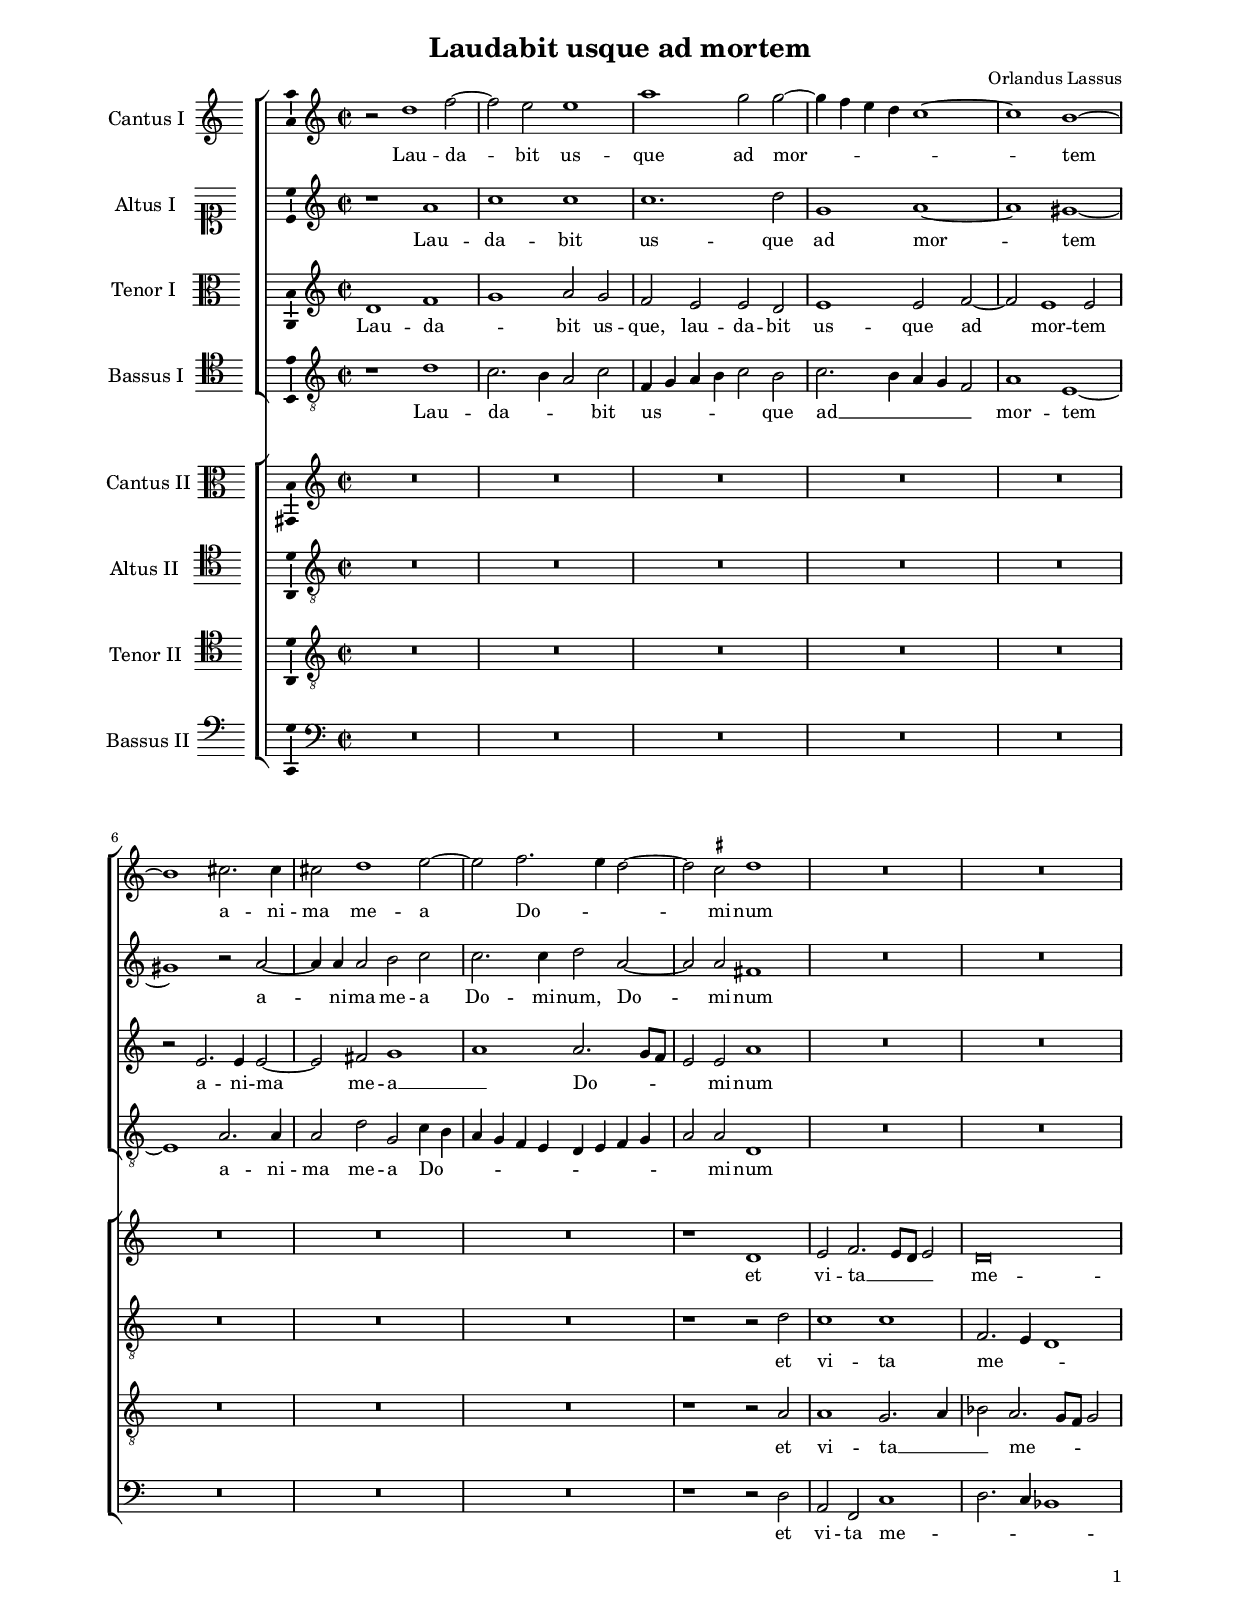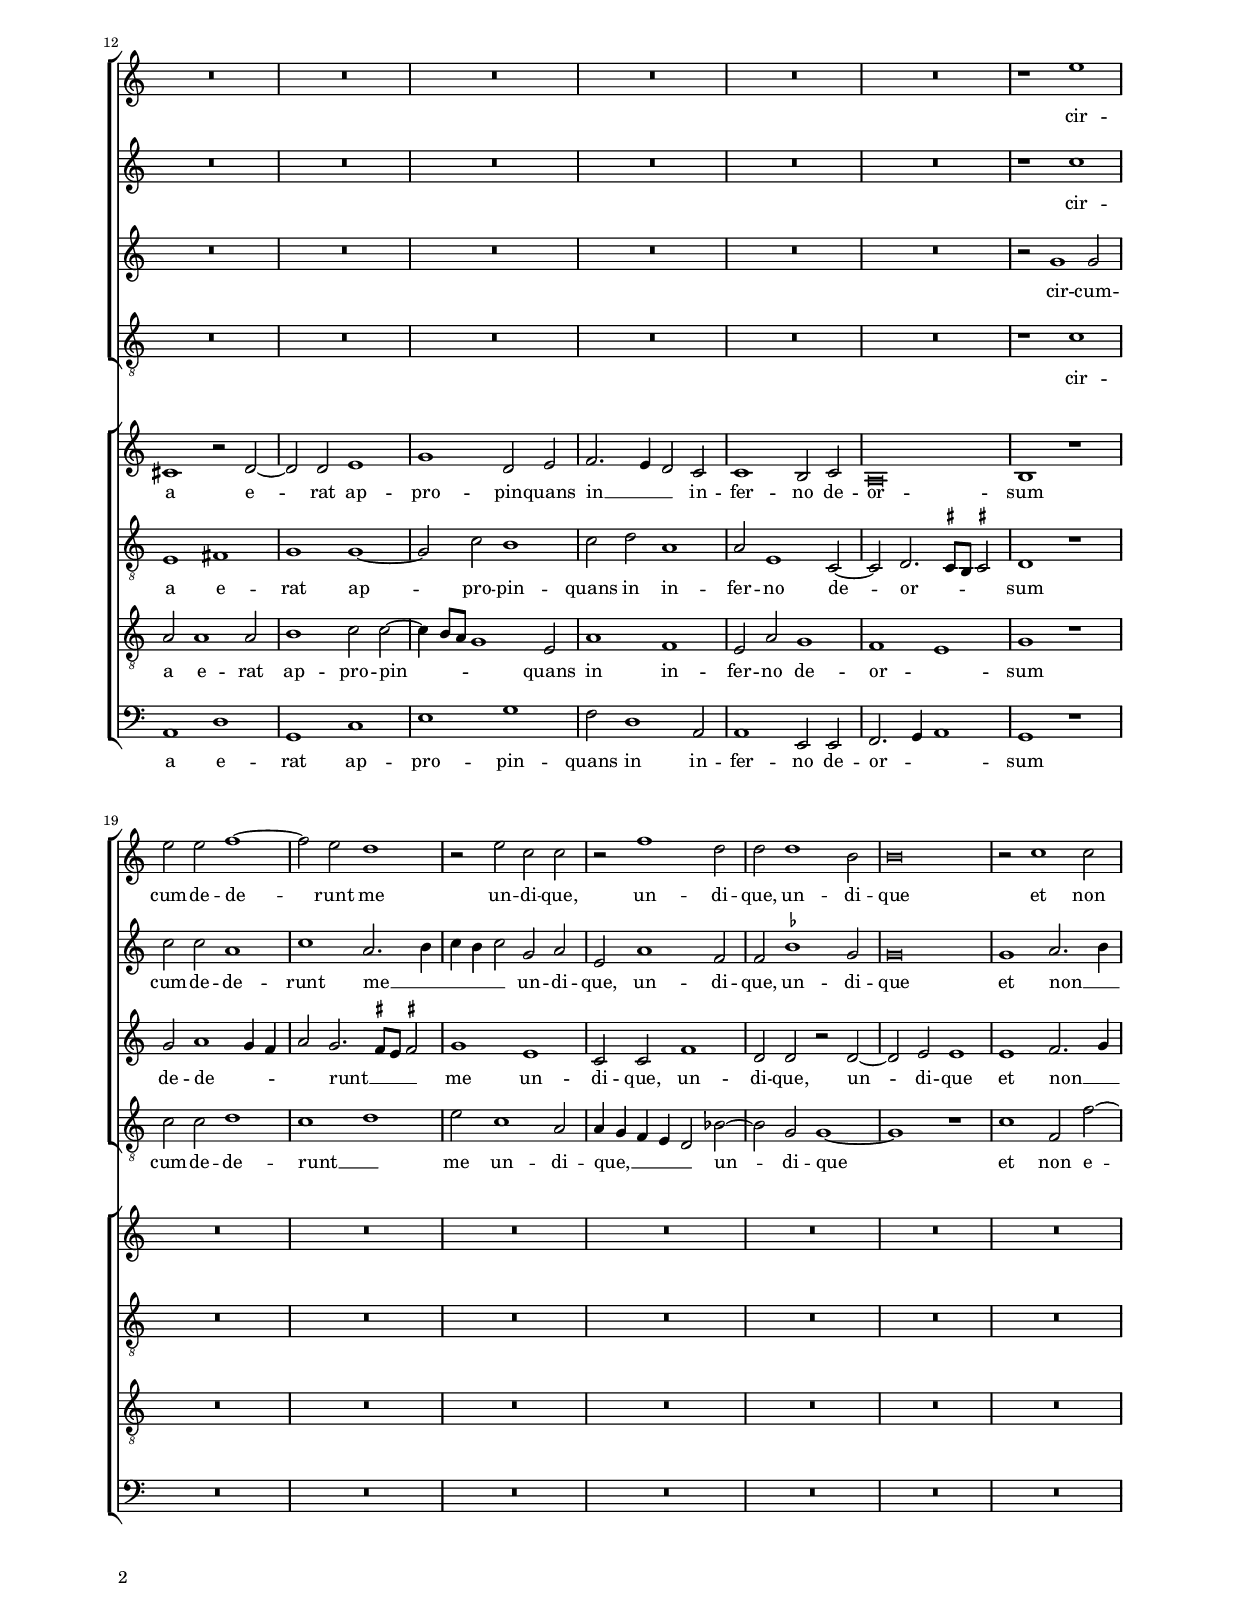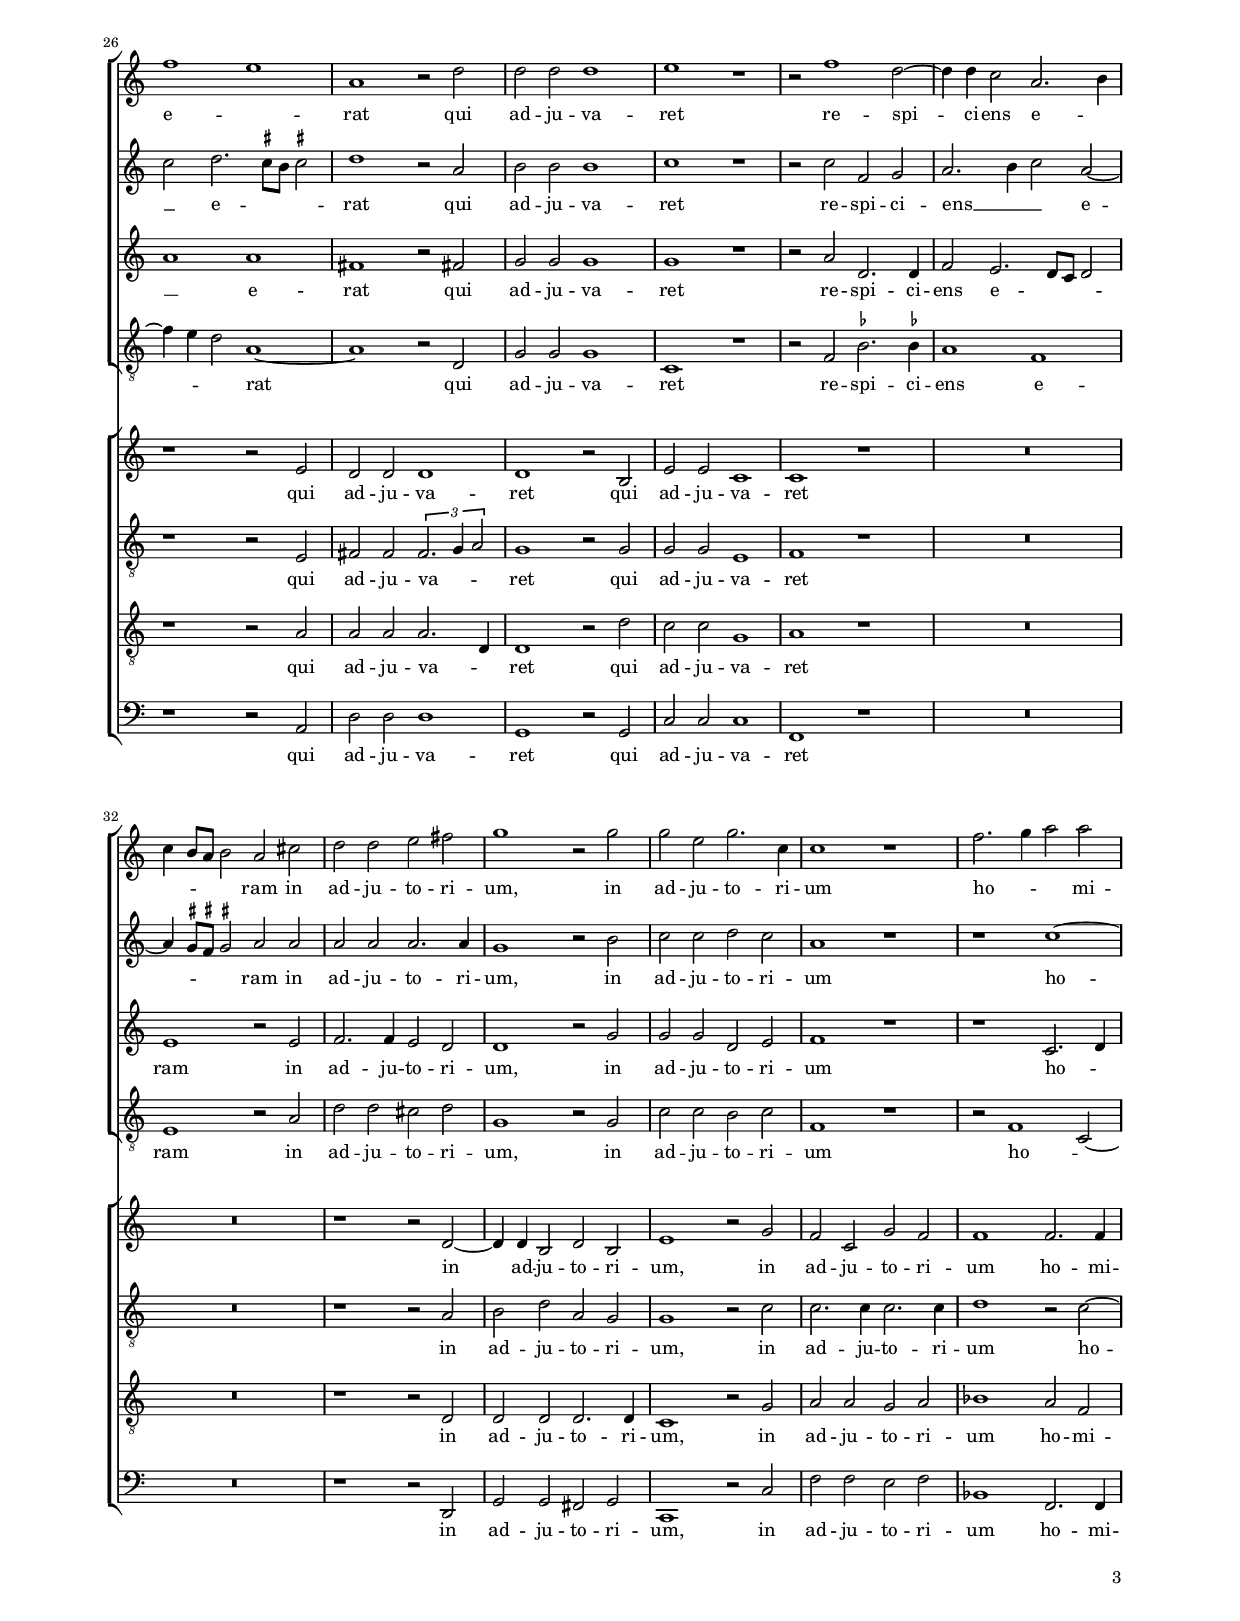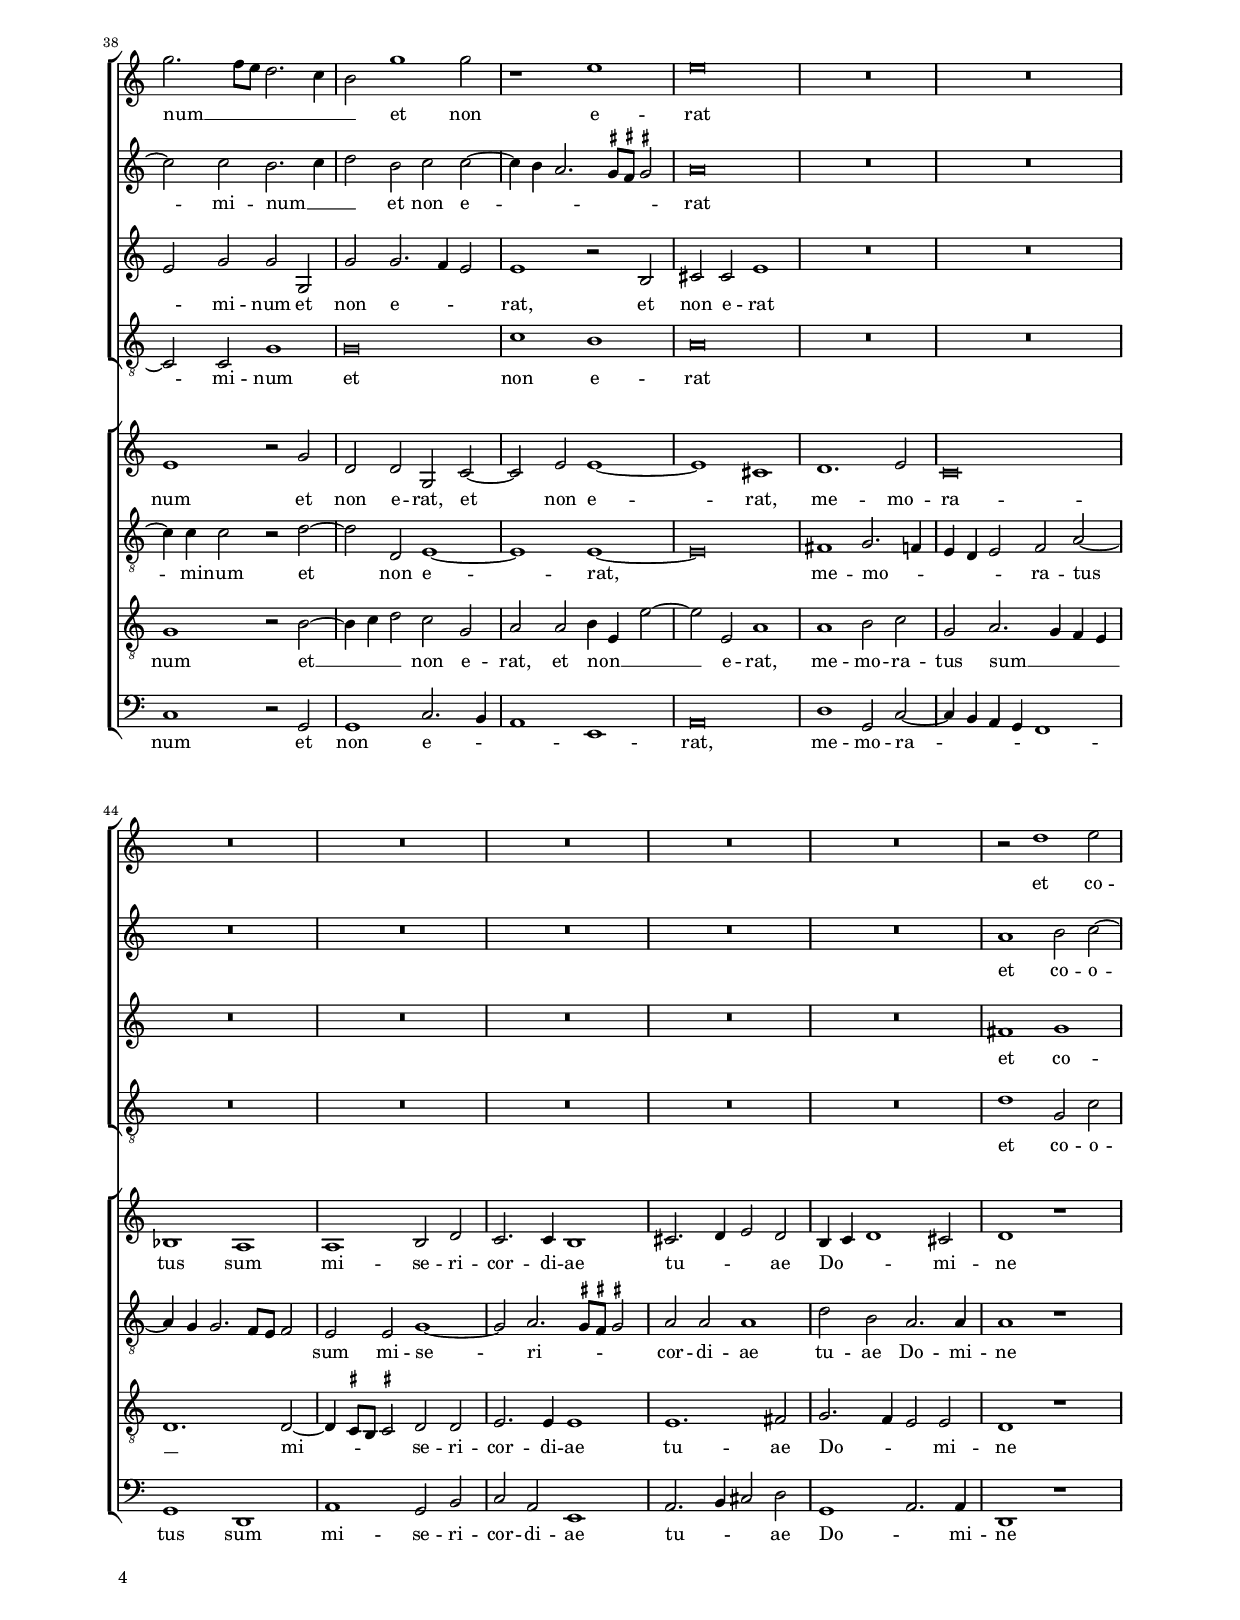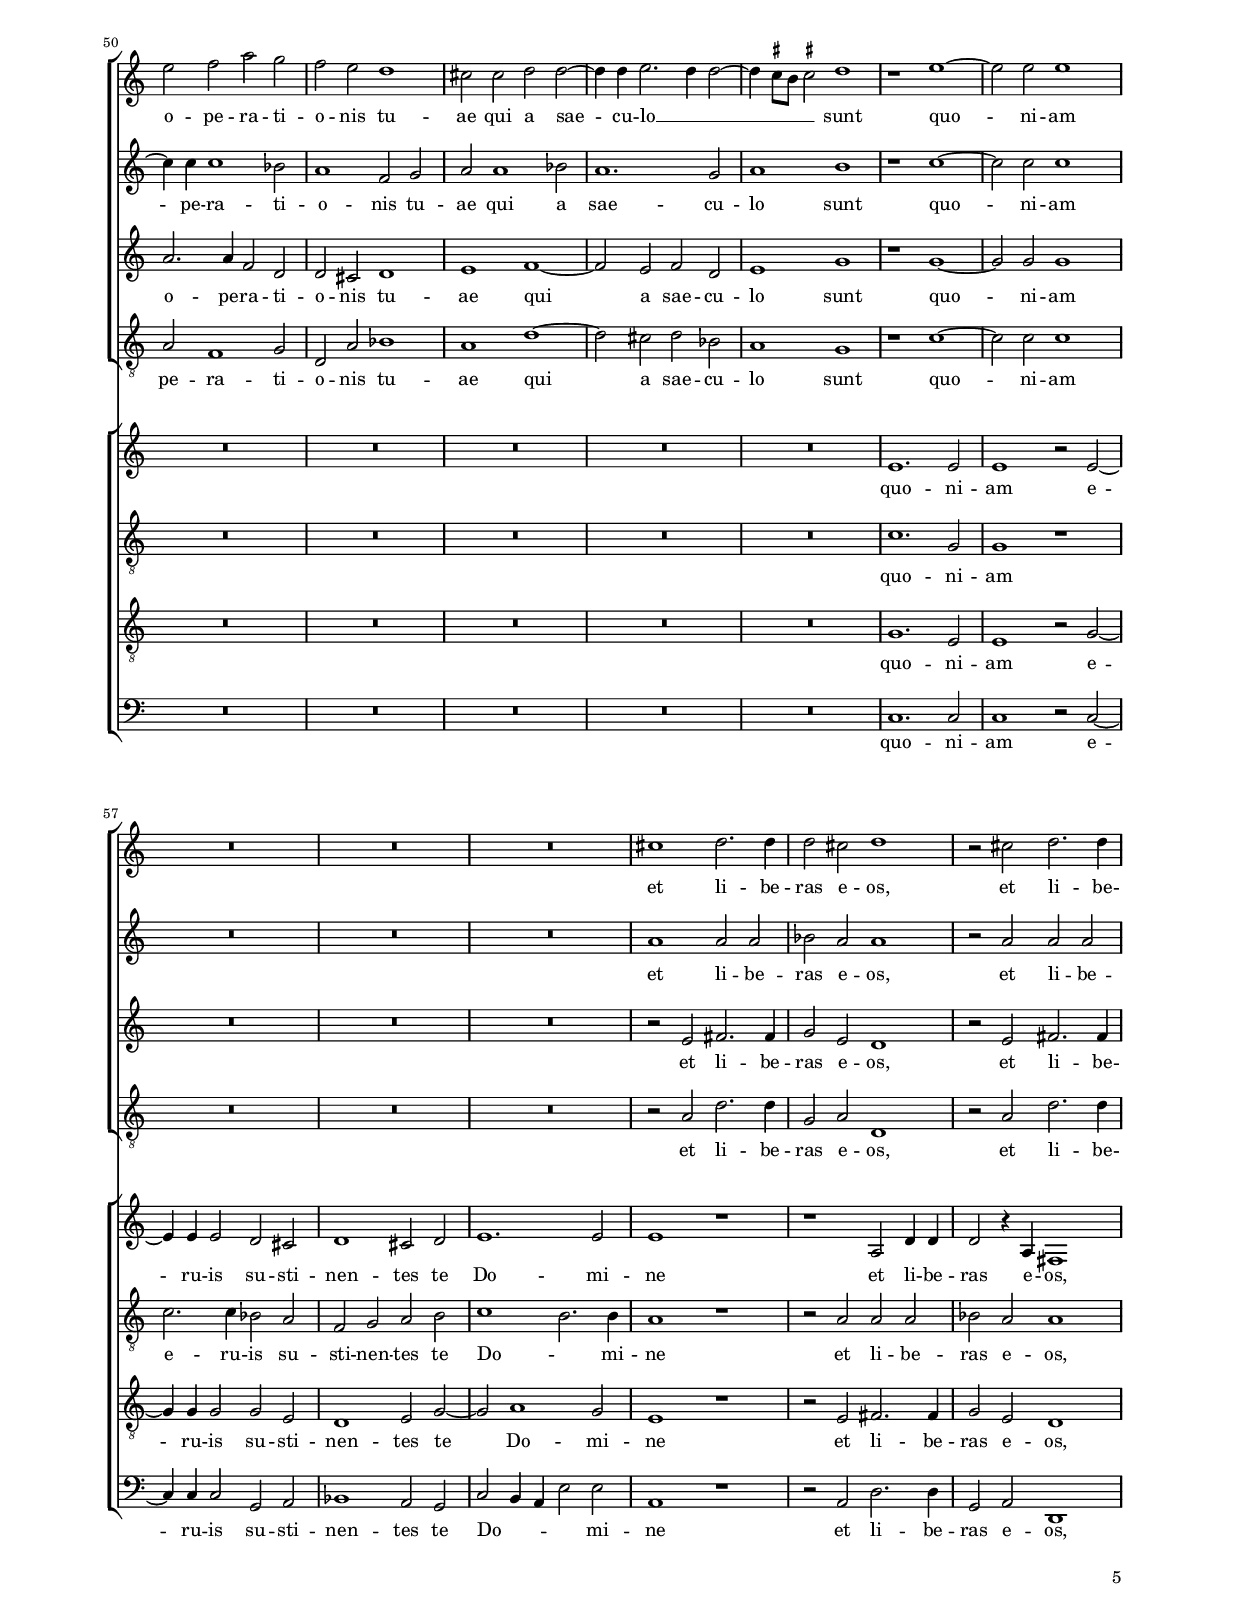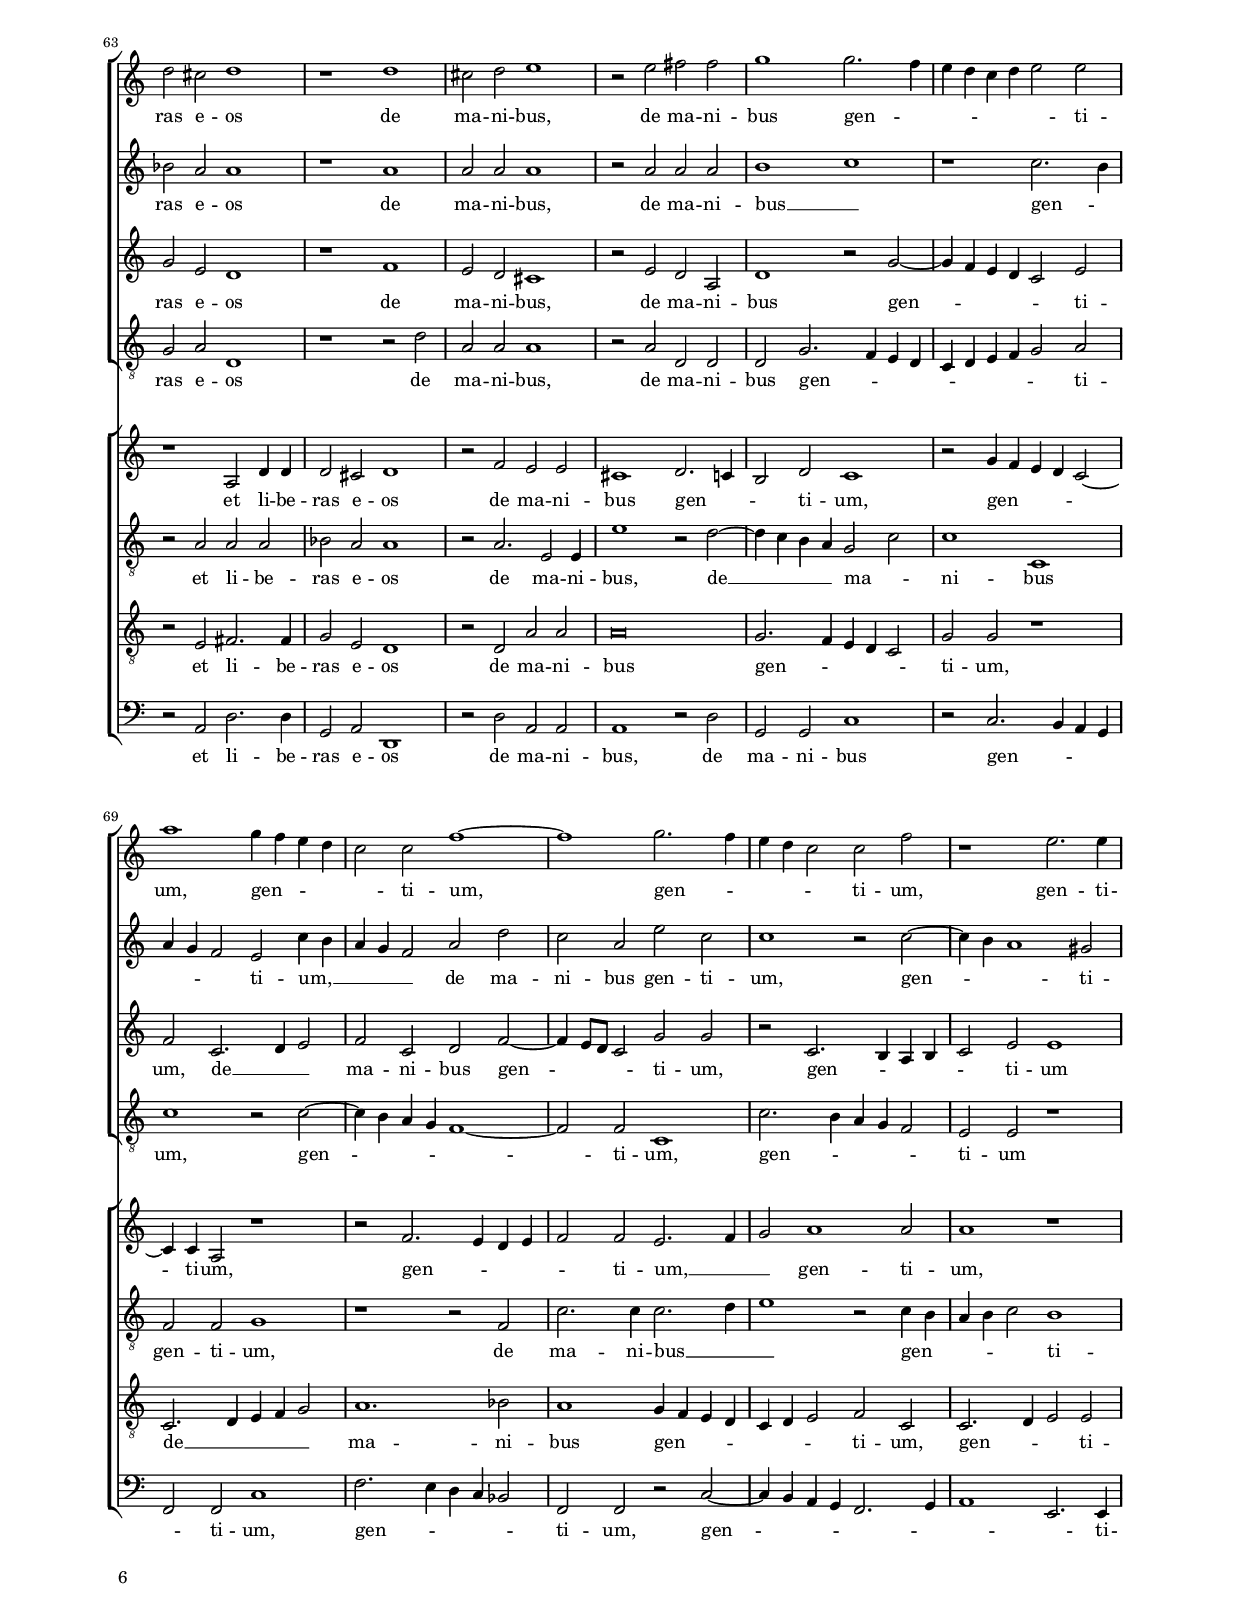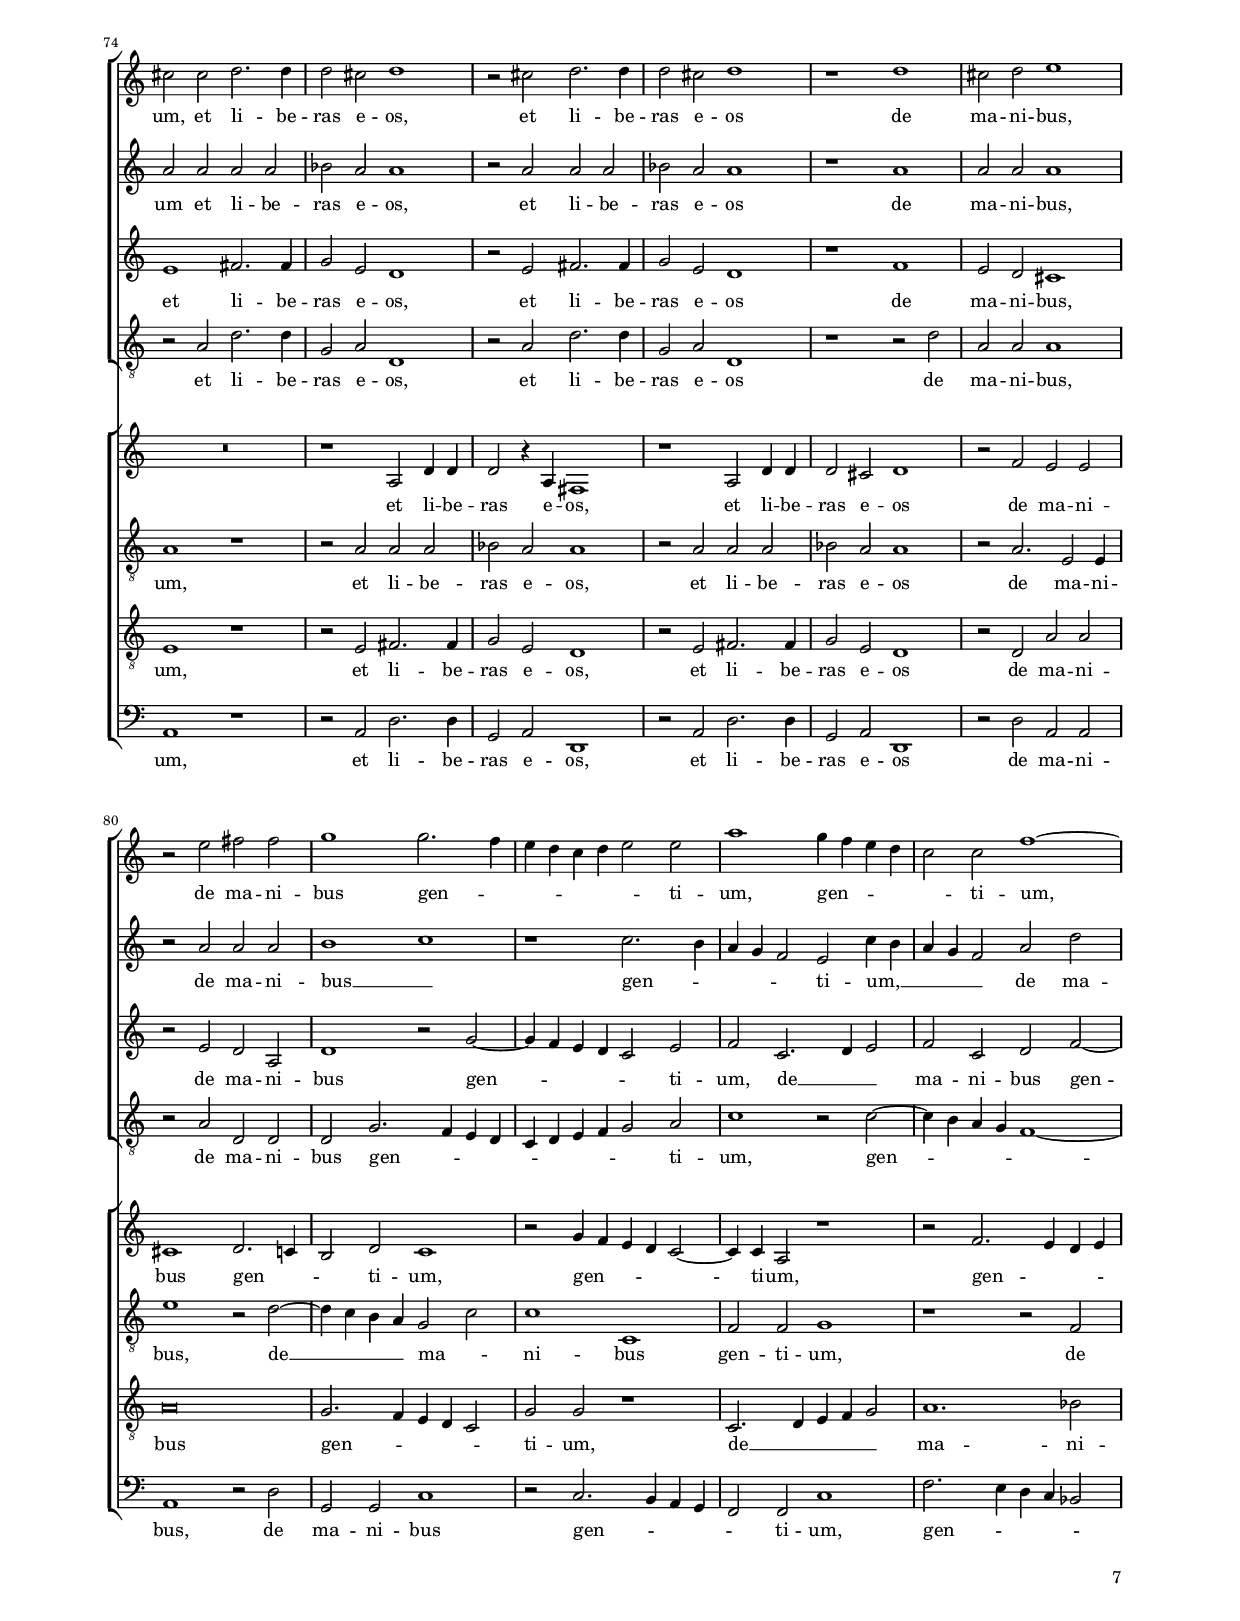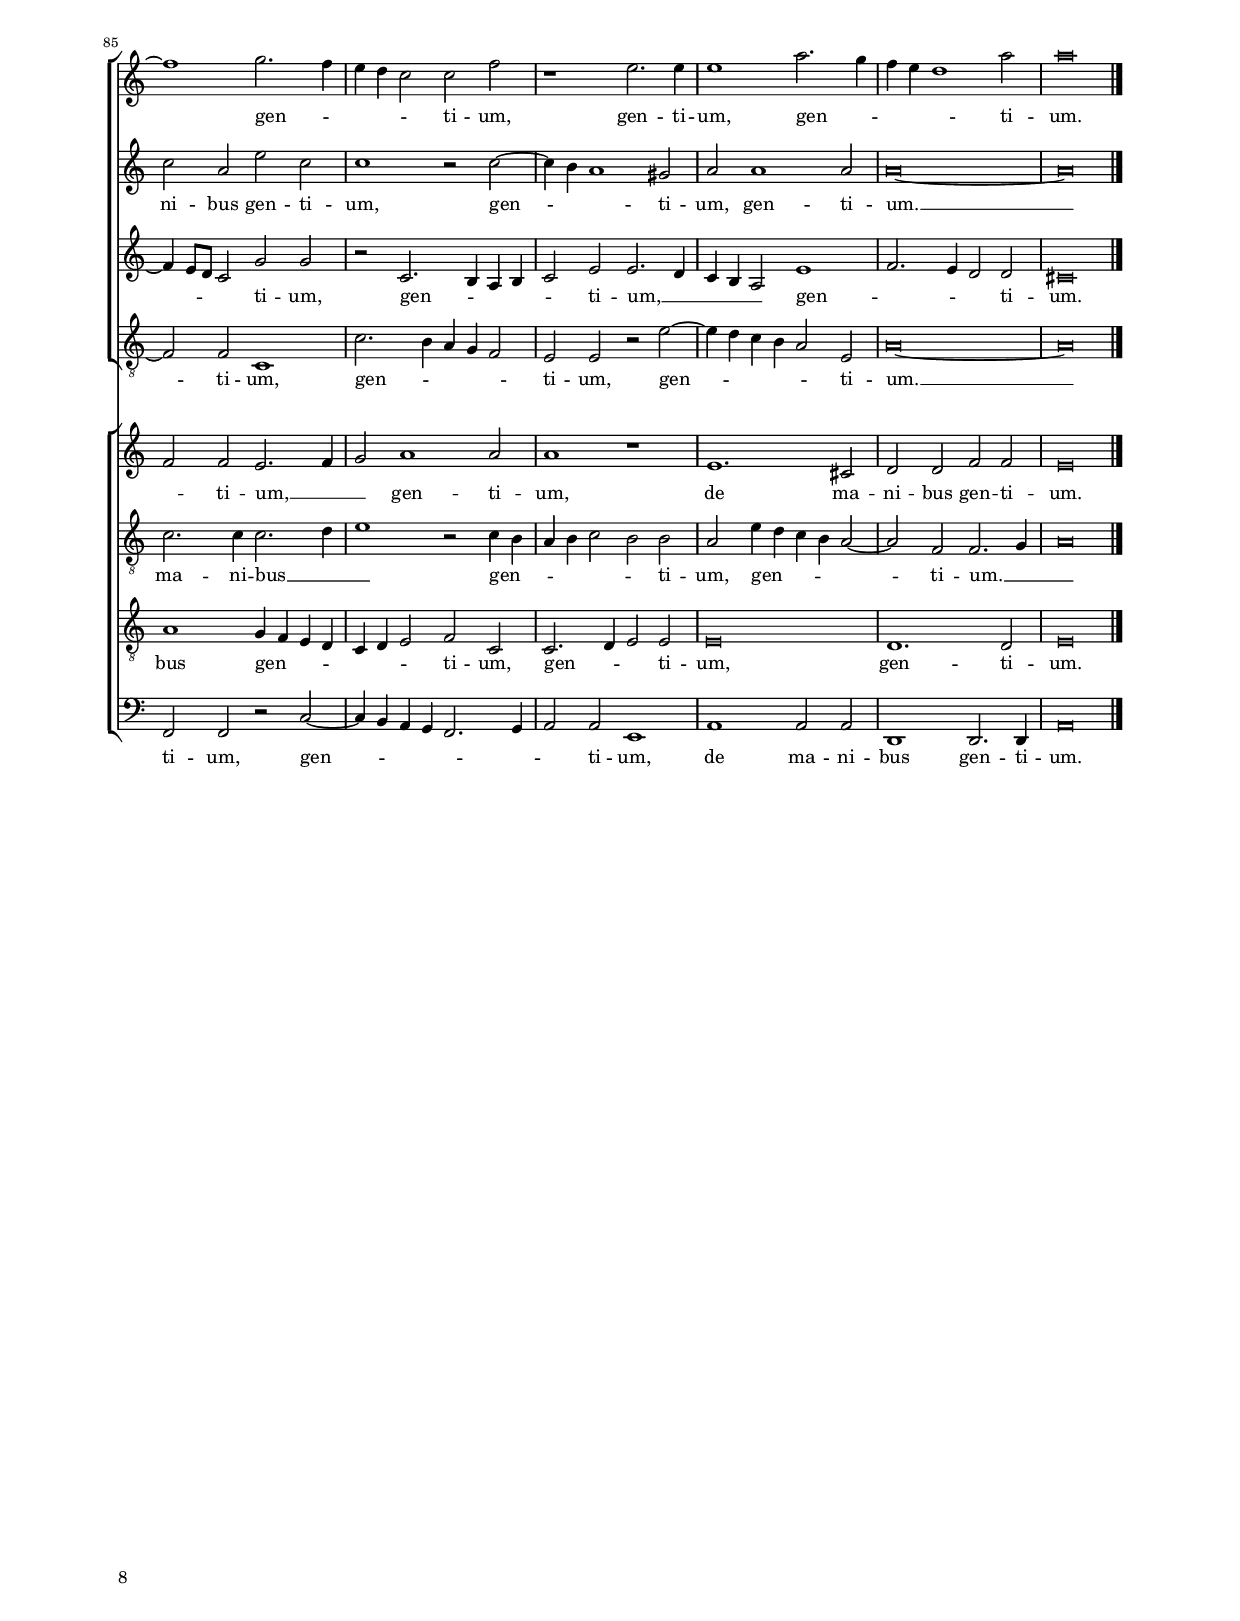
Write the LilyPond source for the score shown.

\header 
{
	title="Laudabit usque ad mortem"
	composer="Orlandus Lassus"
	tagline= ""
}

\version "2.24.0"
\include "deutsch.ly"
#(set-global-staff-size 15)
% #(set-default-paper-size "letter")
#(ly:set-option 'point-and-click #f)


\paper
	{
	top-margin = 2 \cm
	bottom-margin = 1.4 \cm
	left-margin = 2 \cm
	right-margin = 2 \cm
	print-page-number = ##f
	ragged-bottom = ##f
	ragged-last-bottom = ##t
%   systems-per-page = 2
%   page-count = 6
	system-system-spacing = #'((basic-distance . 18) (minimum-distance . 14) (padding . 7) (strechability . 250))
	oddFooterMarkup=\markup   \fill-line { "" \fromproperty #'page:page-number-string }
	evenFooterMarkup=\markup  \fill-line { \fromproperty #'page:page-number-string "" }
	last-bottom-spacing = #'((basic-distance . 12) (minimum-distance . 7) (padding . 4))
	}


global =  
	{
	\key c \major
	\time 2/2 \set Score.measureLength = #(ly:make-moment 2/1)
	\skip 1*2*90 \bar "|."
	}

	ficta = { \once \set suggestAccidentals = ##t }
	
	forget = #(define-music-function (music) (ly:music?) #{
	\accidentalStyle forget
	$music
	\accidentalStyle default
	#})

	
incipitcantusprimus = \markup { \score {
	{
	\set Staff.instrumentName = \markup { \fontsize #1 "Cantus I" }
	\key c \major
	\clef violin
	s4 \bar ""
	}
	\layout  {
	raggedright = ##t
	indent = 1.6 \cm
	line-width = 2.4\cm
	\context { \Staff \remove Time_signature_engraver }
	\override Staff.Clef.Y-extent = #'(0 . 0)
	}} \hspace #1 }
      
incipitaltusprimus = \markup { \score {
	{
	\set Staff.instrumentName = \markup { \fontsize #1 "Altus I" }
	\key c \major
	\clef soprano
	s4 \bar ""
	}
	\layout  {
	raggedright = ##t
	indent = 1.6 \cm
	line-width = 2.4\cm
	\context { \Staff \remove Time_signature_engraver }
	\override Staff.Clef.Y-extent = #'(0 . 0)
	}} \hspace #1 }
      
incipittenorprimus = \markup { \score {
	{
	\set Staff.instrumentName = \markup { \fontsize #1 "Tenor I" }
	\key c \major
	\clef alto
	s4 \bar ""
	}
	\layout  {
	raggedright = ##t
	indent = 1.6 \cm
	line-width = 2.4\cm
	\context { \Staff \remove Time_signature_engraver }
	\override Staff.Clef.Y-extent = #'(0 . 0)
	}} \hspace #1 }


incipitbassusprimus = \markup { \score {
	{
	\set Staff.instrumentName = \markup { \fontsize #1 "Bassus I" }
	\key c \major
	\clef tenor
	s4 \bar ""
	}
	\layout  {
	raggedright = ##t
	indent = 1.6 \cm
	line-width = 2.4\cm
	\context { \Staff \remove Time_signature_engraver }
	\override Staff.Clef.Y-extent = #'(0 . 0)
	}} \hspace #1 }

incipitcantussecundus = \markup { \score {
	{
	\set Staff.instrumentName = \markup { \fontsize #1 "Cantus II" }
	\key c \major
	\clef alto
	s4 \bar ""
	}
	\layout  {
	raggedright = ##t
	indent = 1.6 \cm
	line-width = 2.4\cm
	\context { \Staff \remove Time_signature_engraver }
	\override Staff.Clef.Y-extent = #'(0 . 0)
	}} \hspace #1 }


incipitaltussecundus = \markup { \score {
	{
	\set Staff.instrumentName = \markup { \fontsize #1 "Altus II" }
	\key c \major
	\clef tenor
	s4 \bar ""
	}
	\layout  {
	raggedright = ##t
	indent = 1.6 \cm
	line-width = 2.4\cm
	\context { \Staff \remove Time_signature_engraver }
	\override Staff.Clef.Y-extent = #'(0 . 0)
	}} \hspace #1 }


incipittenorsecundus = \markup { \score {
	{
	\set Staff.instrumentName = \markup { \fontsize #1 "Tenor II" }
	\key c \major
	\clef tenor
	s4 \bar ""
	}
	\layout  {
	raggedright = ##t
	indent = 1.6 \cm
	line-width = 2.4\cm
	\context { \Staff \remove Time_signature_engraver }
	\override Staff.Clef.Y-extent = #'(0 . 0)
	}} \hspace #1 }	


incipitbassussecundus = \markup { \score {
	{
	\set Staff.instrumentName = \markup { \fontsize #1 "Bassus II" }
	\key c \major
	\clef subbass
	s4 \bar ""
	}
	\layout  {
	raggedright = ##t
	indent = 1.6 \cm
	line-width = 2.4\cm
	\context { \Staff \remove Time_signature_engraver }
	\override Staff.Clef.Y-extent = #'(0 . 0)
	}} \hspace #1 }

cantusprimus =  \relative c''
	{
	r2 d1 f2~
	f2 e e1
	a1 g2 g~
	g4 f e d c1~
%5
	c1 h~ |
	h1 cis2. cis4
	cis2 d1 e2~
	e2 f2. e4 d2~
	d2 \ficta cis d1
%10
	R\breve |
	R\breve
	R\breve
	R\breve
	R\breve
%15
	R\breve |
	R\breve
	R\breve
	r1 e
	e2 e f1~
%20
	f2 e d1 |
	r2 e c c
	r2 f1 d2
	d2 d1 h2
	h\breve
%25
	r2 c1 c2 |
	f1 e
	a,1 r2 d
	d2 d d1
	e1 r
%30
	r2 f1 d2~ |
	d4 d c2 a2. h4
	c4 h8 a h2 a cis
	d2 d e fis
	g1 r2 g
%35
	g2 e g2. c,4 |
	c1 r1
	f2. g4 a2 a
	g2. f8 e d2. c4
	h2 g'1 g2
%40
	r1 e |
	e\breve
	R\breve
	R\breve
	R\breve
%45
	R\breve |
	R\breve
	R\breve
	R\breve
	r2 d1 e2
%50
	e2 f a g |
	f2 e d1
	cis2 cis d d~
	d4 d e2. d4 d2~
	d4 \ficta cis8 h \ficta cis!2 d1
%55
	r1 e~ |
	e2 e e1
	R\breve
	R\breve
	R\breve
%60
	cis1 d2. d4 |
	d2 cis d1
	r2 cis d2. d4
	d2 cis d1
	r1 d
%65
	cis2 d e1 |
	r2 e fis fis
	g1 g2. f4
	e4 d c d e2 e
	a1 g4 f e d
%70
	c2 c f1~ |
	f1 g2. f4
	e4 d c2 c f
	r1 e2. e4
	cis2 cis d2. d4
%75
	d2 cis d1 |
	r2 cis d2. d4
	d2 cis d1
	r1 d
	cis2 d e1
%80
	r2 e fis fis |
	g1 g2. f4
	e4 d c d e2 e
	a1 g4 f e d
	c2 c f1~
%85
	f1 g2. f4 |
	e4 d c2 c f
	r1 e2. e4
	e1 a2. g4
	f4 e d1 a'2
%90
        a\breve |
	}

altusprimus =  \relative c' 
	{
	r1 a'
	c1 c
	c1. d2
	g,1 a~
%5
	a1 gis~ |
	gis1 r2 a~
	a4 a a2 h c
	c2. c4 d2 a~
	a2 a fis1
%10
	R\breve |
	R\breve
	R\breve
	R\breve
	R\breve
%15
	R\breve |
	R\breve
	R\breve
	r1 c'
	c2 c a1
%20
	c1 a2. h4 |
	c4 h c2 g a
	e2 a1 f2
	f2 \ficta b1 g2
	g\breve
%25
	g1 a2. h4 |
	c2 d2. \ficta cis8 h \ficta cis!2
	d1 r2 a
	h2 h h1
	c1 r
%30
	r2 c f, g |
	a2. h4 c2 a~
	a4 \ficta gis8 \ficta fis \ficta gis!2 a a
	a2 a a2. a4
	g1 r2 h
%35
	c2 c d c |
	a1 r
	r1 c~
	c2 c h2. c4
	d2 h c c~
%40
	c4 h a2. \ficta gis8 \ficta fis \ficta gis!2 |
	a\breve
	R\breve
	R\breve
	R\breve
%45
	R\breve |
	R\breve
	R\breve
	R\breve
	a1 h2 c~
%50
	c4 c c1 b2 |
	a1 f2 g
	a2 a1 b2
	a1. g2
	a1 h
%55
	r1 c~ |
	c2 c c1
	R\breve
	R\breve
	R\breve
%60
	a1 a2 a |
	b2 a a1
	r2 a a a
	b2 a a1
	r1 a
%65
	a2 a a1 |
	r2 a a a
	h1 c
	r1 c2. h4
	a4 g f2 e c'4 h
%70
	a4 g f2 a d |
	c2 a e' c
	c1 r2 c~
	c4 h a1 gis2
	a2 a a a
%75
	b2 a a1 |
	r2 a a a
	b2 a a1
	r1 a
	a2 a a1
%80
	r2 a a a |
	h1 c
	r1 c2. h4
	a4 g f2 e c'4 h
	a4 g f2 a d
%85
	c2 a e' c |
	c1 r2 c~
	c4 h a1 gis2
	a2 a1 a2
	a\breve~
%90
        a\breve |
	}

tenorprimus =  \relative c' 
	{
	d1 f
	g1 a2 g
	f2 e e d
	e1 e2 f~
%5
	f2 e1 e2 |
	r2 e2. e4 e2~
	e2 fis g1
	a1 a2. g8 f
	e2 e a1
%10
	R\breve |
	R\breve
	R\breve
	R\breve
	R\breve
%15
	R\breve |
	R\breve
	R\breve
	r2 g1 g2
	g2 a1 g4 f
%20
	a2 g2. \ficta \ficta fis8 e \ficta fis!2 |
	g1 e
	c2 c f1
	d2 d r d~
	d2 e e1
%25
	e1 f2. g4 |
	a1 a
	fis1 r2 fis!
	g2 g g1
	g1 r
%30
	r2 a d,2. d4 |
	f2 e2. d8 c d2
	e1 r2 e
	f2. f4 e2 d
	d1 r2 g
%35
	g2 g d e |
	f1 r
	r1 c2. d4
	e2 g g g,
	g'2 g2. f4 e2
%40
	e1 r2 h |
	cis2 cis e1
	R\breve
	R\breve
	R\breve
%45
	R\breve |
	R\breve
	R\breve
	R\breve
	fis1 g
%50
	a2. a4 f2 d |
	d2 cis d1
	e1 f~
	f2 e f d
	e1 g
%55
	r1 g~ |
	g2 g g1
	R\breve
	R\breve
	R\breve
%60
	r2 e fis2. fis4 |
	g2 e d1
	r2 e fis2. fis4
	g2 e d1
	r1 f
%65
	e2 d cis1 |
	r2 e d a
	d1 r2 g~
	g4 f e d c2 e
	f2 c2. d4 e2
%70
	f2 c d f~ |
	f4 e8 d c2 g' g
	r2 c,2. h4 a h
	c2 e e1
	e1 fis2. fis4
%75
	g2 e d1 |
	r2 e fis2. fis4
	g2 e d1
	r1 f
	e2 d cis1
%80
	r2 e d a |
	d1 r2 g~
	g4 f e d c2 e
	f2 c2. d4 e2
	f2 c d f~
%85
	f4 e8 d c2 g' g |
	r2 c,2. h4 a h
	c2 e e2. d4
	c4 h a2 e'1
	f2. e4 d2 d
%90
        cis\breve |
	}

bassusprimus  =  \relative c 
	{
	r1 d'
	c2. h4 a2 c
	f,4 g a h c2 h
	c2. h4 a g f2
%5
	a1 e~ |
	e1 a2. a4
	a2 d g, c4 h
	a4 g f e d e f g
	a2 a d,1
%10
	R\breve |
	R\breve
	R\breve
	R\breve
	R\breve
%15
	R\breve |
	R\breve
	R\breve
	r1 c'
	c2 c d1
%20
	c1 d |
	e2 c1 a2
	a4 g f e d2 b'~
	b2 g g1~
	g1 r
%25
	c1 f,2 f'~ |
	f4 e d2 a1~
	a1 r2 d,
	g2 g g1
	c,1 r
%30
	r2 f \ficta b2. \ficta b!4 |
	a1 f
	e1 r2 a
	d2 d cis d
	g,1 r2 g
%35
	c2 c h c |
	f,1 r
	r2 f1 c2~
	c2 c g'1
	g\breve
%40
	c1 h |
	a\breve
	R\breve
	R\breve
	R\breve
%45
	R\breve |
	R\breve
	R\breve
	R\breve
	d1 g,2 c
%50
	a2 f1 g2 |
	d2 a' b1
	a1 d~
	d2 cis d b
	a1 g
%55
	r1 c~ |
	c2 c c1
	R\breve
	R\breve
	R\breve
%60
	r2 a d2. d4 |
	g,2 a d,1
	r2 a' d2. d4
	g,2 a d,1
	r1 r2 d'
%65
	a2 a a1 |
	r2 a d, d
	d2 g2. f4 e d
	c4 d e f g2 a
	c1 r2 c~
%70
	c4 h a g f1~ |
	f2 f c1
	c'2. h4 a g f2
	e2 e r1
	r2 a d2. d4
%75
	g,2 a d,1 |
	r2 a' d2. d4
	g,2 a d,1
	r1 r2 d'
	a2 a a1
%80
	r2 a d, d |
	d2 g2. f4 e d
	c4 d e f g2 a
	c1 r2 c~
	c4 h a g f1~
%85
	f2 f c1 |
	c'2. h4 a g f2
	e2 e r e'~
	e4 d c h a2 e
	a\breve~
%90
        a\breve |
	}


cantussecundus =  \relative c''
	{
	R\breve
	R\breve
	R\breve
	R\breve
%5
	R\breve |
	R\breve
	R\breve
	R\breve
	r1 d,
%10
	e2 f2. e8 d e2 |
	d\breve
	cis1 r2 d~
	d2 d e1
	g1 d2 e
%15
	f2. e4 d2 c |
	c1 h2 c
	a\breve
	h1 r
	R\breve
%20
	R\breve |
	R\breve
	R\breve
	R\breve
	R\breve
%25
	R\breve |
	r1 r2 e
	d2 d d1
	d1 r2 h
	e2 e c1
%30
	c1 r |
	R\breve
	R\breve
	r1 r2 d~
	d4 d h2 d h
%35
	e1 r2 g |
	f2 c g' f
	f1 f2. f4
	e1 r2 g
	d2 d g, c~
%40
	c2 e e1~ |
	e1 cis
	d1. e2
	c\breve
	b1 a
%45
	a1 h2 d |
	c2. c4 h1
	cis2. d4 e2 d
	h4 c d1 cis2
	d1 r
%50
	R\breve |
	R\breve
	R\breve
	R\breve
	R\breve
%55
	e1. e2 |
	e1 r2 e~
	e4 e e2 d cis
	d1 cis2 d
	e1. e2
%60
	e1 r |
	r1 a,2 d4 d
	d2 r4 a fis1
	r1 a2 d4 d
	d2 cis d1
%65
	r2 f e e |
	cis1 d2. c4
	h2 d c1
	r2 g'4 f e d c2~
	c4 c a2 r1
%70
	r2 f'2. e4 d e |
	f2 f e2. f4
	g2 a1 a2
	a1 r
	R\breve
%75
	r1 a,2 d4 d |
	d2 r4 a fis1
	r1 a2 d4 d
	d2 cis d1
	r2 f e e
%80
	cis1 d2. c4 |
	h2 d c1
	r2 g'4 f e d c2~
	c4 c a2 r1
	r2 f'2. e4 d e
%85
	f2 f e2. f4 |
	g2 a1 a2
	a1 r
	e1. cis2
	d2 d f f
%90
        e\breve |
	}

altussecundus =  \relative c'
	{
	R\breve
	R\breve
	R\breve
	R\breve
%5
	R\breve |
	R\breve
	R\breve
	R\breve
	r1 r2 d
%10
	c1 c |
	f,2. e4 d1
	e1 fis
	g1 g~
	g2 c h1 |
%15
        c2 d a1 |
	a2 e1 c2~
	c2 d2. \ficta cis8 h \ficta cis!2
	d1 r
	R\breve
%20
        R\breve	|	
	R\breve
	R\breve
	R\breve
%24
	R\breve |
	R\breve
	r1 r2 e
        fis2 fis \tuplet 3/2 { fis2. g4 a2 } 
	g1 r2 g
%29
	g2 g e1 |
	f1 r
	R\breve
	R\breve
	r1 r2 a
%34
	h2 d a g |
	g1 r2 c
	c2. c4 c2. c4
	d1 r2 c~
	c4 c c2 r d~
%39
	d2 d, e1~ |
	e1 e~
	e\breve
	fis1 g2. f4
	e4 d e2 f a~
%44
	a4 g g2. f8 e f2 |
	e2 e g1~
	g2 a2. \ficta gis8 \ficta fis \ficta gis!2
	a2 a a1
	d2 h a2. a4
%49
	a1 r |
	R\breve
	R\breve
	R\breve
	R\breve
%54
	R\breve |
	c1. g2
	g1 r
	c2. c4 b2 a
	f2 g a h
%59
	c1 h2. h4 |
	a1 r
	r2 a a a
	b2 a a1
	r2 a a a
%64
	b2 a a1 |
	r2 a2. e2 e4
	e'1 r2 d~
	d4 c h a g2 c
	c1 c,
%69
	f2 f g1 |
	r1 r2 f
	c'2. c4 c2. d4
	e1 r2 c4 h
	a4 h c2 h1
%74
	a1 r |
	r2 a a a
	b2 a a1
	r2 a a a
	b2 a a1
%79
	r2 a2. e2 e4 |
	e'1 r2 d~
	d4 c h a g2 c
	c1 c,
	f2 f g1
%84
	r1 r2 f |
	c'2. c4 c2. d4
	e1 r2 c4 h
	a4 h c2 h h
	a2 e'4 d c h a2~
%89
	a2 f f2. g4 |
	a\breve |
	}


tenorsecundus =  \relative c'
	{
	R\breve
	R\breve
	R\breve
	R\breve
%5
	R\breve |
	R\breve
	R\breve
	R\breve
	r1 r2 a
%10
	a1 g2. a4 |
	b2 a2. g8 f g2
	a2 a1 a2
	h1 c2 c~
	c4 h8 a g1 e2
%15
	a1 f |
	e2 a g1
	f1 e
	g1 r
	R\breve
%20
	R\breve |
	R\breve
	R\breve
	R\breve
	R\breve
%25
	R\breve |
	r1 r2 a
	a2 a a2. d,4
	d1 r2 d'
	c2 c g1
%30
	a1 r |
	R\breve
	R\breve
	r1 r2 d,
	d2 d d2. d4
%35
	c1 r2 g' |
	a2 a g a
	b1 a2 f
	g1 r2 h~
	h4 c d2 c g
%40
	a2 a h4 e, e'2~ |
	e2 e, a1
	a1 h2 c
	g2 a2. g4 f e
	d1. d2~
%45
	d4 \ficta cis8 h \ficta cis!2 d d |
	e2. e4 e1
	e1. fis2
	g2. f4 e2 e
	d1 r
%50
	R\breve |
	R\breve
	R\breve
	R\breve
	R\breve
%55
	g1. e2 |
	e1 r2 g~
	g4 g g2 g e
	d1 e2 g~
	g2 a1 g2
%60
	e1 r |
	r2 e fis2. fis4
	g2 e d1
	r2 e fis2. fis4
	g2 e d1
%65
	r2 d a' a |
	a\breve
	g2. f4 e d c2
	g'2 g r1
	c,2. d4 e f g2
%70
	a1. b2 |
	a1 g4 f e d
	c4 d e2 f c
	c2. d4 e2 e
	e1 r
%75
	r2 e fis2. fis4 |
	g2 e d1
	r2 e fis2. fis4
	g2 e d1
	r2 d a' a
%80
	a\breve |
	g2. f4 e d c2
	g'2 g r1
	c,2. d4 e f g2
	a1. b2
%85
	a1 g4 f e d |
	c4 d e2 f c
	c2. d4 e2 e
	e\breve
	d1. d2
%90
	e\breve |
	}

bassussecundus =  \relative c
	{
	R\breve
	R\breve
	R\breve
	R\breve
%5
	R\breve |
	R\breve
	R\breve
	R\breve
	r1 r2 d
%10
	a2 f c'1 |
	d2. c4 b1
	a1 d
	g,1 c
	e1 g
%15
	f2 d1 a2 |
	a1 e2 e
	f2. g4 a1
	g1 r
	R\breve
%20
	R\breve |
	R\breve
	R\breve
	R\breve
	R\breve
%25
	R\breve |
	r1 r2 a
	d2 d d1
	g,1 r2 g
	c2 c c1
%30
	f,1 r |
	R\breve
	R\breve
	r1 r2 d
	g2 g fis g
%35
	c,1 r2 c' |
	f2 f e f
	b,1 f2. f4
	c'1 r2 g
	g1 c2. h4
%40
	a1 e |
	a\breve
	d1 g,2 c~
	c4 h a g f1
	g1 d
%45
	a'1 g2 h |
	c2 a e1
	a2. h4 cis2 d
	g,1 a2. a4
	d,1 r
%50
	R\breve |
	R\breve
	R\breve
	R\breve
	R\breve
%55
	c'1. c2 |
	c1 r2 c~
	c4 c c2 g a
	b1 a2 g
	c2 h4 a e'2 e
%60
	a,1 r |
	r2 a d2. d4
	g,2 a d,1
	r2 a' d2. d4
	g,2 a d,1
%65
	r2 d' a a |
	a1 r2 d
	g,2 g c1
	r2 c2. h4 a g
	f2 f c'1
%70
	f2. e4 d c b2 |
	f2 f r c'~
	c4 h a g f2. g4
	a1 e2. e4
	a1 r
%75
	r2 a d2. d4 |
	g,2 a d,1
	r2 a' d2. d4
	g,2 a d,1
	r2 d' a a
%80
	a1 r2 d |
	g,2 g c1
	r2 c2. h4 a g
	f2 f c'1
	f2. e4 d c b2
%85
	f2 f r c'~ |
	c4 h a g f2. g4
	a2 a e1
	a1 a2 a
	d,1 d2. d4
%90
	a'\breve |
	}


lyricscantusprimus = \lyricmode {
	Lau -- da -- bit us -- que ad mor -- _ _ _ _ tem
        a -- ni -- ma me -- a Do -- _ _ mi -- num
        cir -- cum -- de -- de -- runt me
        un -- di -- que,
        un -- di -- que,
        un -- di -- que
        et non e -- _ rat qui ad -- ju -- va -- ret
        re -- spi -- ci -- ens e -- _ _ _ _ _ ram in ad -- ju -- to -- ri -- um,
        in ad -- ju -- to -- ri -- um
        ho -- _ _ mi -- num __ _ _ _ _ _ et non e -- rat
        et co -- o -- pe -- ra -- ti -- o -- nis tu -- ae
        qui a sae -- cu -- lo __ _ _ _ _ _ sunt
        quo -- ni -- am
        et li -- be -- ras e -- os,
        et li -- be -- ras e -- os
        de ma -- ni -- bus,
        de ma -- ni -- bus
        gen -- _ _ _ _ _ _ ti -- um,
        gen -- _ _ _ _ ti -- um,
        gen -- _ _ _ _ ti -- um,
        gen -- ti -- um,
        et li -- be -- ras e -- os,
        et li -- be -- ras e -- os
        de ma -- ni -- bus,
        de ma -- ni -- bus
        gen -- _ _ _ _ _ _ ti -- um,
        gen -- _ _ _ _ ti -- um,
        gen -- _ _ _ _ ti -- um,
        gen -- ti -- um,
        gen -- _ _ _ _ ti -- um.
	}


lyricsaltusprimus = \lyricmode {
	Lau -- da -- bit us -- que ad mor -- tem
        a -- ni -- ma me -- a Do -- mi -- num,
        Do -- mi -- num
        cir -- cum -- de -- de -- runt me __ _ _ _ _
        un -- di -- que,
        un -- di -- que,
        un -- di -- que
        et non __ _ _ e -- _ _ _ rat qui ad -- ju -- va -- ret
        re -- spi -- ci -- ens __ _ _ e -- _ _ _ ram
        in ad -- ju -- to -- ri -- um,
        in ad -- ju -- to -- ri -- um
        ho -- mi -- num __ _ _ et non e -- _ _ _ _ _ rat
        et co -- o -- pe -- ra -- ti -- o -- nis tu -- ae
        qui a sae -- cu -- lo sunt
        quo -- ni -- am
        et li -- be -- ras e -- os,
        et li -- be -- ras e -- os
        de ma -- ni -- bus,
        de ma -- ni -- bus __ _
        gen -- _ _ _ _ ti -- um, __ _ _ _ _ 
        de ma -- ni -- bus
        gen -- ti -- um,
        gen -- _ _ ti -- um
        et li -- be -- ras e -- os,
        et li -- be -- ras e -- os
        de ma -- ni -- bus,
        de ma -- ni -- bus __ _
        gen -- _ _ _ _ ti -- um, __ _ _ _ _
        de ma -- ni -- bus
        gen -- ti -- um,
        gen -- _ _ ti -- um,
        gen -- ti -- um. __
	}


lyricstenorprimus = \lyricmode {
	Lau -- da -- _ bit us -- que,
        lau -- da -- bit us -- que ad mor -- tem
        a -- ni -- ma me -- a __ _ Do -- _ _ _ mi -- num
        cir -- cum -- de -- de -- _ _ _ runt __ _ _ _ me un -- di -- que,
        un -- di -- que,
        un -- di -- que
        et non __ _ _ e -- rat qui ad -- ju -- va -- ret
        re -- spi -- ci -- ens e -- _ _ _ ram in ad -- ju -- to -- ri -- um,
        in ad -- ju -- to -- ri -- um
        ho -- _ _ mi -- num et non e -- _ _ rat,
        et non e -- rat
        et co -- o -- pe -- ra -- ti -- o -- nis tu -- ae
        qui a sae -- cu -- lo sunt
        quo -- ni -- am
        et li -- be -- ras e -- os,
        et li -- be -- ras e -- os
        de ma -- ni -- bus,
        de ma -- ni -- bus
        gen -- _ _ _ _ ti -- um,
        de __ _ _ ma -- ni -- bus
        gen -- _ _ _ ti -- um,
        gen -- _ _ _ _ ti -- um
        et li -- be -- ras e -- os,
        et li -- be -- ras e -- os
        de ma -- ni -- bus,
        de ma -- ni -- bus
        gen -- _ _ _ _ ti -- um,
        de __ _ _ ma -- ni -- bus
        gen -- _ _ _ ti -- um,
        gen -- _ _ _ _ ti -- um, __ _ _ _ _ 
        gen -- _ _ _ ti -- um.
	}


lyricsbassusprimus = \lyricmode {
	Lau -- da -- _ _ bit us -- _ _ _ _ que ad __ _ _ _ _ mor -- tem
        a -- ni -- ma me -- a Do -- _ _ _ _ _ _ _ _ _ _ mi -- num
        cir -- cum -- de -- de -- runt __ _ me un -- di -- que, __ _ _ _ _
        un -- di -- que
        et non e -- _ _ rat qui ad -- ju -- va -- ret
        re -- spi -- ci -- ens e -- ram in ad -- ju -- to -- ri -- um,
        in ad -- ju -- to -- ri -- um
        ho -- _ mi -- num et non e -- rat
        et co -- o -- pe -- ra -- ti -- o -- nis tu -- ae
        qui a sae -- cu -- lo sunt
        quo -- ni -- am
        et li -- be -- ras e -- os,
        et li -- be -- ras e -- os
        de ma -- ni -- bus,
        de ma -- ni -- bus
        gen -- _ _ _ _ _ _ _ _ ti -- um,
        gen -- _ _ _ _ ti -- um,
        gen -- _ _ _ _ ti -- um
        et li -- be -- ras e -- os,
        et li -- be -- ras e -- os
        de ma -- ni -- bus,
        de ma -- ni -- bus
        gen -- _ _ _ _ _ _ _ _ ti -- um,
        gen -- _ _ _ _ ti -- um,
        gen -- _ _ _ _ ti -- um,
        gen -- _ _ _ _ ti -- um. __
	}


lyricscantussecundus = \lyricmode {
	et vi -- ta __ _ _ _ me -- a e -- rat ap -- pro -- pin -- quans
        in __ _ _ in -- fer -- no de -- or -- sum
        qui ad -- ju -- va -- ret
        qui ad -- ju -- va -- ret
        in ad -- ju -- to -- ri -- um,
        in ad -- ju -- to -- ri -- um
        ho -- mi -- num
        et non e -- rat,
        et non e -- rat,
        me -- mo -- ra -- tus sum mi -- se -- ri -- cor -- di -- ae tu -- _ _ ae Do -- _ _ mi -- ne
        quo -- ni -- am e -- ru -- is su -- sti -- nen -- tes te Do -- mi -- ne
        et li -- be -- ras e -- os,
        et li -- be -- ras e -- os
        de ma -- ni -- bus
        gen -- _ _ ti -- um,
        gen -- _ _ _ _ ti -- um,
        gen -- _ _ _ _ ti -- um, __ _ _
        gen -- ti -- um,
        et li -- be -- ras e -- os,
        et li -- be -- ras e -- os
        de ma -- ni -- bus
        gen -- _ _ ti -- um,
        gen -- _ _ _ _ ti -- um,
        gen -- _ _ _ _ ti -- um, __ _ _
        gen -- ti -- um,
        de ma -- ni -- bus
        gen -- ti -- um.
	}


lyricsaltussecundus = \lyricmode {
	et vi -- ta me -- _ _ a e -- rat ap -- pro -- pin -- quans
        in in -- fer -- no de -- or -- _ _ _ sum
        qui ad -- ju -- va -- _ _ ret
        qui ad -- ju -- va -- ret
        in ad -- ju -- to -- ri -- um,
        in ad -- ju -- to -- ri -- um
        ho -- mi -- num
        et non e -- rat,
        me -- mo -- _ _ _ _ ra -- tus _ _ _ _ _ sum mi -- se -- ri -- _ _ _ cor -- di -- ae tu -- ae Do -- mi -- ne
        quo -- ni -- am e -- ru -- is su -- sti -- nen -- tes te Do -- _ mi -- ne
        et li -- be -- ras e -- os,
        et li -- be -- ras e -- os
        de ma -- ni -- bus,
        de __ _ _ _ ma -- _ ni -- bus
        gen -- ti -- um,
        de ma -- ni -- bus __ _ _
        gen -- _ _ _ _ ti -- um,
        et li -- be -- ras e -- os,
        et li -- be -- ras e -- os
        de ma -- ni -- bus,
        de __ _ _ _ ma -- _ ni -- bus
        gen -- ti -- um,
        de ma -- ni -- bus __ _ _
        gen -- _ _ _ _ _ ti -- um,
        gen -- _ _ _ _ ti -- um. __ _ _
	}
	

lyricstenorsecundus = \lyricmode {
	et vi -- ta __ _ _ me -- _ _ _ a e -- rat ap -- pro -- pin -- _ _ _ quans
        in in -- fer -- no de -- or -- _ sum
        qui ad -- ju -- va -- _ ret
        qui ad -- ju -- va -- ret
        in ad -- ju -- to -- ri -- um,
        in ad -- ju -- to -- ri -- um
        ho -- mi -- num
        et __ _ _ non e -- rat,
        et non __ _ _ e -- rat,
        me -- mo -- ra -- tus sum __ _ _ _ _ mi -- _ _ _ se -- ri -- cor -- di -- ae tu -- ae Do -- _ _ mi -- ne
        quo -- ni -- am e -- ru -- is su -- sti -- nen -- tes te Do -- mi -- ne
        et li -- be -- ras e -- os,
        et li -- be -- ras e -- os
        de ma -- ni -- bus
        gen -- _ _ _ _ ti -- um,
        de __ _ _ _ _ ma -- ni -- bus
        gen -- _ _ _ _ _ _ ti -- um,
        gen -- _ _ ti -- um,
        et li -- be -- ras e -- os,
        et li -- be -- ras e -- os
        de ma -- ni -- bus
        gen -- _ _ _ _ ti -- um,
        de __ _ _ _ _ ma -- ni -- bus
        gen -- _ _ _ _ _ _ ti -- um,
        gen -- _ _ ti -- um,
        gen -- ti -- um.
	}


lyricsbassussecundus = \lyricmode {
	et vi -- ta me -- _ _ _ a e -- rat ap -- pro -- pin -- quans
        in in -- fer -- no de -- or -- _ _ sum
        qui ad -- ju -- va -- ret
        qui ad -- ju -- va -- ret
        in ad -- ju -- to -- ri -- um,
        in ad -- ju -- to -- ri -- um
        ho -- mi -- num
        et non e -- _ _ _ rat,
        me -- mo -- ra -- _ _ _ _ tus sum mi -- se -- ri -- cor -- di -- ae tu -- _ _ ae Do -- _ mi -- ne
        quo -- ni -- am e -- ru -- is su -- sti -- nen -- tes te Do -- _ _ _ mi -- ne
        et li -- be -- ras e -- os,
        et li -- be -- ras e -- os
        de ma -- ni -- bus,
        de ma -- ni -- bus
        gen -- _ _ _ _ ti -- um,
        gen -- _ _ _ _ ti -- um,
        gen -- _ _ _ _ _ _ _ ti -- um,
        et li -- be -- ras e -- os,
        et li -- be -- ras e -- os
        de ma -- ni -- bus,
        de ma -- ni -- bus
        gen -- _ _ _ _ ti -- um,
        gen -- _ _ _ _ ti -- um,
        gen -- _ _ _ _ _ _ ti -- um,
        de ma -- ni -- bus
        gen -- ti -- um.
	}


\score
{	\transpose c c {
	
<<
	\new ChoirStaff \with { \override StaffGrouper.staffgroup-staff-spacing.basic-distance = #15 
				\override StaffGrouper.staff-staff-spacing.basic-distance = #12 }
	<<
	
	\new Staff << \global
	\new Voice="v1" {
		\set Staff.instrumentName=\incipitcantusprimus
		\set Staff.midiInstrument = "reed organ"
		\clef violin
		\cantusprimus }
	\new Lyrics \lyricsto "v1" {\lyricscantusprimus }
	>>
	
	\new Staff << \global
	\new Voice="v2" {
		\set Staff.instrumentName=\incipitaltusprimus
		\set Staff.midiInstrument = "reed organ"
		\clef violin 
		\altusprimus }
	\new Lyrics \lyricsto "v2" {\lyricsaltusprimus }
	>>
	
	\new Staff << \global
	\new Voice="v3" {
		\set Staff.instrumentName=\incipittenorprimus
		\set Staff.midiInstrument = "reed organ"
		\clef violin
		\tenorprimus }
	\new Lyrics \lyricsto "v3" {\lyricstenorprimus }
	>>
	
	\new Staff << \global
	\new Voice="v4" {
		\set Staff.instrumentName=\incipitbassusprimus
		\set Staff.midiInstrument = "reed organ"
		\clef "G_8" 
		\bassusprimus }
	\new Lyrics \lyricsto "v4" {\lyricsbassusprimus}
	>>
	>>
	
	\new ChoirStaff \with { \override StaffGrouper.staff-staff-spacing.basic-distance = #12 }
	<<
	
	\new Staff << \global
	\new Voice="v5" {
		\set Staff.instrumentName=\incipitcantussecundus
		\set Staff.midiInstrument = "reed organ"
		\clef violin
		\cantussecundus }
	\new Lyrics \lyricsto "v5" {\lyricscantussecundus }
	>>
	
	\new Staff << \global
	\new Voice="v6" {
		\set Staff.instrumentName=\incipitaltussecundus
		\set Staff.midiInstrument = "reed organ"
		\clef "G_8" 
		\altussecundus }
	\new Lyrics \lyricsto "v6" {\lyricsaltussecundus }
	>>
	
	\new Staff << \global
	\new Voice="v7" {
		\set Staff.instrumentName=\incipittenorsecundus
		\set Staff.midiInstrument = "reed organ"
		\clef "G_8"
		\tenorsecundus }
	\new Lyrics \lyricsto "v7" {\lyricstenorsecundus }
	>>
	
	\new Staff << \global
	\new Voice="v8" {
		\set Staff.instrumentName=\incipitbassussecundus
		\set Staff.midiInstrument = "reed organ"
		\clef bass 
		\bassussecundus }
	\new Lyrics \lyricsto "v8" {\lyricsbassussecundus}
	>>
	>>
>>
	} % transpose

\layout
	{
	indent = 2.5 \cm
%	\context { \Lyrics \override VerticalAxisGroup.nonstaff-relatedstaff-spacing.padding = #2 }
%	\context { \Lyrics \override LyricText.font-size = #1 }
	\context { \Score \override BarNumber.padding = #2 }
	\context { \Voice \override NoteHead.style = #'baroque }
	\context { \Staff \consists Ambitus_engraver }
	\context { \Staff \override TimeSignature.break-visibility = #end-of-line-invisible }
	}

\midi
	{
	 \tempo 2 = 85
	}
      
}

% EOF
